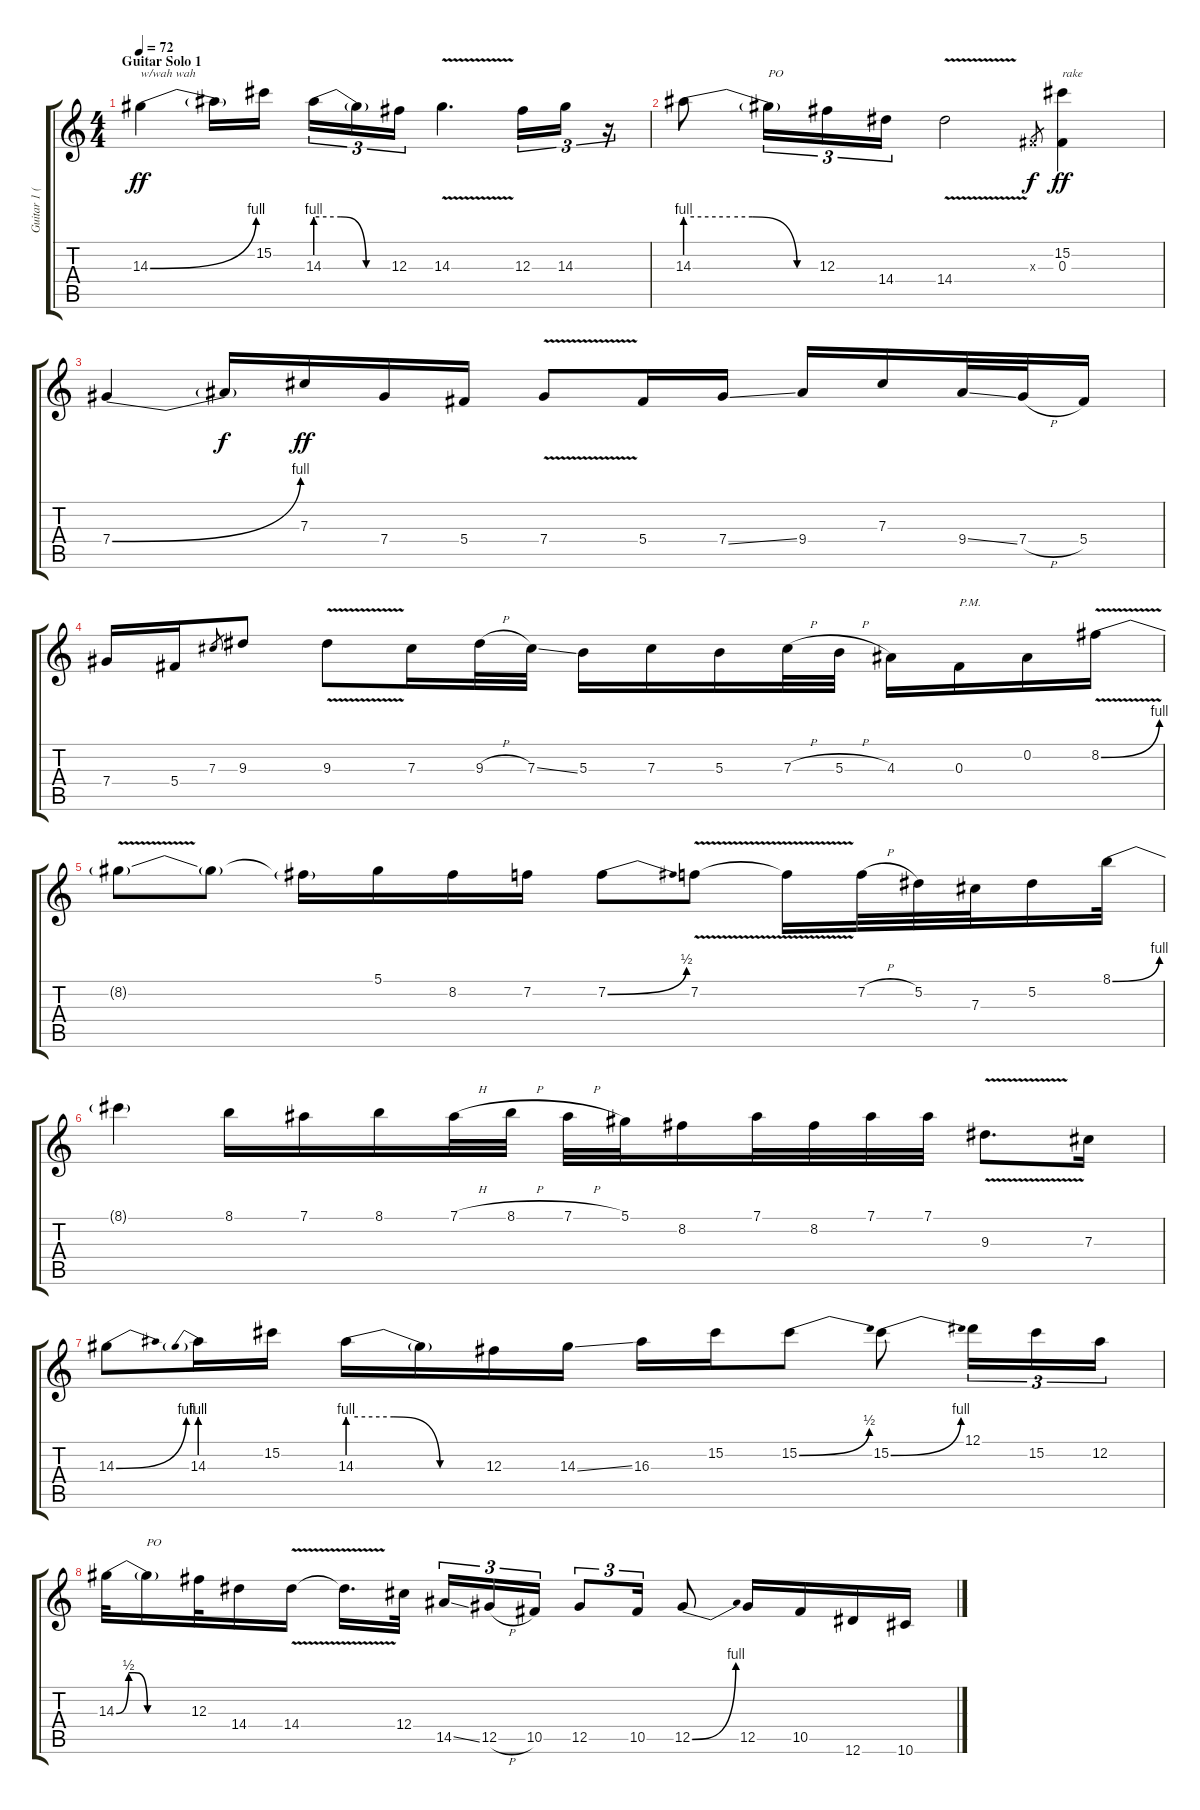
\track ("Guitar 1 (Slash)" "Guitar 1 (") {instrument distortionguitar}
\staff {score tabs}
\tuning (Eb4 Bb3 Gb3 Db3 Ab2 Eb2) {hide}
\ts (4 4)
\section ("" "Guitar Solo 1")
\tempo 72
\clef g2
\ks c
14.3{be (bend 0 0 60 4)}.4{txt "w/wah wah" dy ff} 14.3{t}.16 15.2.16{beam splitsecondary} 14.3{be (custom 0 4 20 4 40 0 60 0)}.16{tu (3 2)} 14.3{t}.16{tu (3 2)} 12.3.16{tu (3 2)} 14.3{v}.4{d} 12.3.16{tu (3 2)} 14.3.16{tu (3 2)} r.16{tu (3 2)} |
14.3{be (custom 0 4 20 4 30 4 50 0 60 0)}.8 14.3{t}.16{tu (3 2) txt "PO"} 12.3.16{tu (3 2)} 14.4.16{tu (3 2)} 14.4{v}.2 0.3{x}.8{gr dy f} (15.2 0.3).4{txt "rake" dy ff} |
7.4{be (bend 0 0 60 4)}.4 7.4{t}.16{dy f} 7.3.16{dy ff} 7.4.16 5.4.16 7.4{v}.8 5.4.16 7.4{ss}.16 9.4.16 7.3.16 9.4{ss}.32 7.4{h}.32 5.4.16 |
7.4.16 5.4.16 7.3.8{gr} 9.3.8 9.3{v}.8 7.3.16 9.3{h}.32 7.3{ss}.32 5.3.16 7.3.16 5.3.16 7.3{h}.32 5.3{h}.32 4.3.16 0.3.16{txt "P.M."} 0.2.16 8.2{be (bend 0 0 60 4) v}.16 |
8.2{t}.8 8.2{t}.8 8.2{t}.16 5.1.16 8.2.16 7.2.16 7.2{be (bend 0 0 60 2)}.8 7.2{v}.8 7.2{t}.16 7.2{h}.32 5.2.32 7.3.32 5.2.16 8.1{be (bend 0 0 60 4)}.32 |
8.1{t}.4 8.1.16 7.1.16 8.1.16 7.1{h}.32 8.1{h}.32 7.1{h}.32 5.1.32 8.2.16 7.1.32 8.2.32 7.1.32 7.1.32 9.3{v}.8{d} 7.3.16 |
14.3{be (bend 0 0 60 4)}.8 14.3{be (prebend 0 4 60 4)}.16 15.2.16 14.3{be (custom 0 4 20 4 40 0 60 0)}.16 14.3{t}.16 12.3.16 14.3{ss}.16 16.3.16 15.2.16 15.2{be (bend 0 0 60 2)}.8 15.2{be (bend 0 0 60 4)}.8 12.1.16{tu (3 2)} 15.2.16{tu (3 2)} 12.2.16{tu (3 2)} |
14.3{be (custom 0 0 10 2 15 2 25 0 45 0 60 0)}.32 14.3{t}.16{txt "PO"} 12.3.32 14.4.16 14.4{v}.16 14.4{t}.16{d} 12.4.32{beam splitsecondary} 14.5{ss}.16{tu (3 2)} 12.5{h}.16{tu (3 2)} 10.5.16{tu (3 2)} 12.5.8{tu (3 2)} 10.5.16{tu (3 2)} 12.5{be (bend 0 0 60 4)}.8 12.5.16 10.5.16 12.6.16 10.6.16
